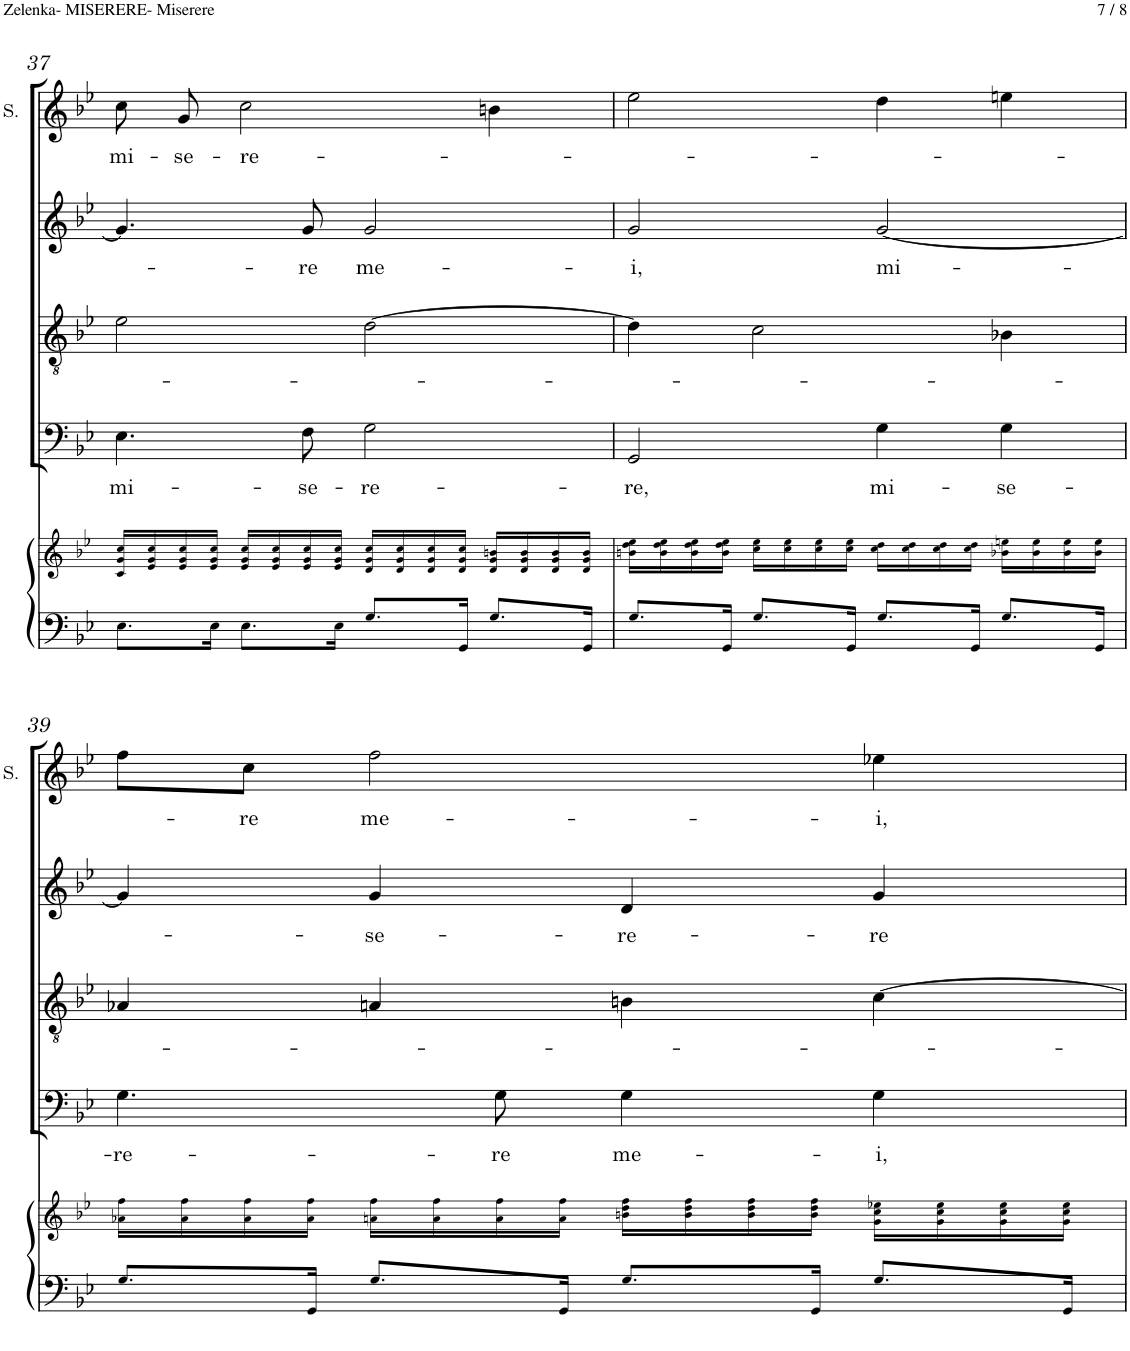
**kern	**kern	**kern	**text	**kern	**kern	**text	**kern	**text
*part5	*part5	*part4	*part4	*part3	*part2	*part2	*part1	*part1
*staff6	*staff5	*staff4	*staff4	*staff3	*staff2	*staff2	*staff1	*staff1
*I"Piano	*	*I"Basse	*	*I"Ténor	*I"Alto	*	*I"Soprano	*
*I'Pno	*	*	*	*	*	*	*I'S.	*
!!LO:PB:g=z
*clefF4	*clefG2	*clefF4	*	*clefGv2	*clefG2	*	*clefG2	*
*k[b-e-]	*k[b-e-]	*k[b-e-]	*	*k[b-e-]	*k[b-e-]	*	*k[b-e-]	*
*M4/4	*M4/4	*M4/4	*	*M4/4	*M4/4	*	*M4/4	*
*met(c)	*met(c)	*met(c)	*	*met(c)	*met(c)	*	*met(c)	*
=37	=37	=37	=37	=37	=37	=37	=37	=37
!	!	!	!LO:LY:b	!	!	!	!	!LO:LY:b
8.E-!\L	16c!/ 16g!/ 16cc!/LL	4.E-\	mi-	2e-\	4.g/]	.	8cc\	mi-
.	16e-!/ 16g!/ 16cc!/	.	.	.	.	.	.	.
!	!	!	!	!	!	!	!	!LO:LY:b
.	16e-!/ 16g!/ 16cc!/	.	.	.	.	.	8g/	-se-
16E-!\Jk	16e-!/ 16g!/ 16cc!/JJ	.	.	.	.	.	.	.
!	!	!	!	!	!	!	!	!LO:LY:b
8.E-!\L	16e-!/ 16g!/ 16cc!/LL	.	.	.	.	.	2cc\	-re-
.	16e-!/ 16g!/ 16cc!/	.	.	.	.	.	.	.
!	!	!	!LO:LY:b	!	!	!LO:LY:b	!	!
.	16e-!/ 16g!/ 16cc!/	8F\	-se-	.	8g/	-re	.	.
16E-!\Jk	16e-!/ 16g!/ 16cc!/JJ	.	.	.	.	.	.	.
!	!	!	!LO:LY:b	!	!	!LO:LY:b	!	!
8.G!/L	16d!/ 16g!/ 16cc!/LL	2G\	-re-	[2d\	2g/	me-	.	.
.	16d!/ 16g!/ 16cc!/	.	.	.	.	.	.	.
.	16d!/ 16g!/ 16cc!/	.	.	.	.	.	.	.
16GG!/Jk	16d!/ 16g!/ 16cc!/JJ	.	.	.	.	.	.	.
8.G!/L	16d!/ 16g!/ 16bn!/LL	.	.	.	.	.	4bn\	.
.	16d!/ 16g!/ 16b!/	.	.	.	.	.	.	.
.	16d!/ 16g!/ 16b!/	.	.	.	.	.	.	.
16GG!/Jk	16d!/ 16g!/ 16b!/JJ	.	.	.	.	.	.	.
=38	=38	=38	=38	=38	=38	=38	=38	=38
!	!	!	!LO:LY:b	!	!	!LO:LY:b	!	!
8.G!/L	16bn!\ 16dd!\ 16ee-!\LL	2GG/	-re,	4d\]	2g/	-i,	2ee-\	.
.	16b!\ 16dd!\ 16ee-!\	.	.	.	.	.	.	.
.	16b!\ 16dd!\ 16ee-!\	.	.	.	.	.	.	.
16GG!/Jk	16b!\ 16dd!\ 16ee-!\JJ	.	.	.	.	.	.	.
8.G!/L	16cc!\ 16ee-!\LL	.	.	2c\	.	.	.	.
.	16cc!\ 16ee-!\	.	.	.	.	.	.	.
.	16cc!\ 16ee-!\	.	.	.	.	.	.	.
16GG!/Jk	16cc!\ 16ee-!\JJ	.	.	.	.	.	.	.
!	!	!	!LO:LY:b	!	!	!LO:LY:b	!	!
8.G!/L	16cc!\ 16dd!\LL	4G\	mi-	.	[2g/	mi-	4dd\	.
.	16cc!\ 16dd!\	.	.	.	.	.	.	.
.	16cc!\ 16dd!\	.	.	.	.	.	.	.
16GG!/Jk	16cc!\ 16dd!\JJ	.	.	.	.	.	.	.
!	!	!	!LO:LY:b	!	!	!	!	!
8.G!/L	16b-X!\ 16een!\LL	4G\	-se-	4B-X\	.	.	4een\	.
.	16b-!\ 16ee!\	.	.	.	.	.	.	.
.	16b-!\ 16ee!\	.	.	.	.	.	.	.
16GG!/Jk	16b-!\ 16ee!\JJ	.	.	.	.	.	.	.
!!LO:LB:g=z
=39	=39	=39	=39	=39	=39	=39	=39	=39
!	!	!	!LO:LY:b	!	!	!	!	!
8.G!/L	16a-X!\ 16ff!\LL	4.G\	-re-	4A-X/	4g/]	.	8ff\L	.
.	16a-!\ 16ff!\	.	.	.	.	.	.	.
!	!	!	!	!	!	!	!	!LO:LY:b
.	16a-!\ 16ff!\	.	.	.	.	.	8cc\J	-re
16GG!/Jk	16a-!\ 16ff!\JJ	.	.	.	.	.	.	.
!	!	!	!	!	!	!LO:LY:b	!	!LO:LY:b
8.G!/L	16an!\ 16ff!\LL	.	.	4An/	4g/	-se-	2ff\	me-
.	16a!\ 16ff!\	.	.	.	.	.	.	.
!	!	!	!LO:LY:b	!	!	!	!	!
.	16a!\ 16ff!\	8G\	-re	.	.	.	.	.
16GG!/Jk	16a!\ 16ff!\JJ	.	.	.	.	.	.	.
!	!	!	!LO:LY:b	!	!	!LO:LY:b	!	!
8.G!/L	16bn!\ 16dd!\ 16ff!\LL	4G\	me-	4Bn\	4d/	-re-	.	.
.	16b!\ 16dd!\ 16ff!\	.	.	.	.	.	.	.
.	16b!\ 16dd!\ 16ff!\	.	.	.	.	.	.	.
16GG!/Jk	16b!\ 16dd!\ 16ff!\JJ	.	.	.	.	.	.	.
!	!	!	!LO:LY:b	!	!	!LO:LY:b	!	!LO:LY:b
8.G!/L	16g!\ 16cc!\ 16ee-X!\LL	4G\	-i,	[4c\	4g/	-re	4ee-X\	-i,
.	16g!\ 16cc!\ 16ee-!\	.	.	.	.	.	.	.
.	16g!\ 16cc!\ 16ee-!\	.	.	.	.	.	.	.
16GG!/Jk	16g!\ 16cc!\ 16ee-!\JJ	.	.	.	.	.	.	.
=	=	=	=	=	=	=	=	=
*-	*-	*-	*-	*-	*-	*-	*-	*-
